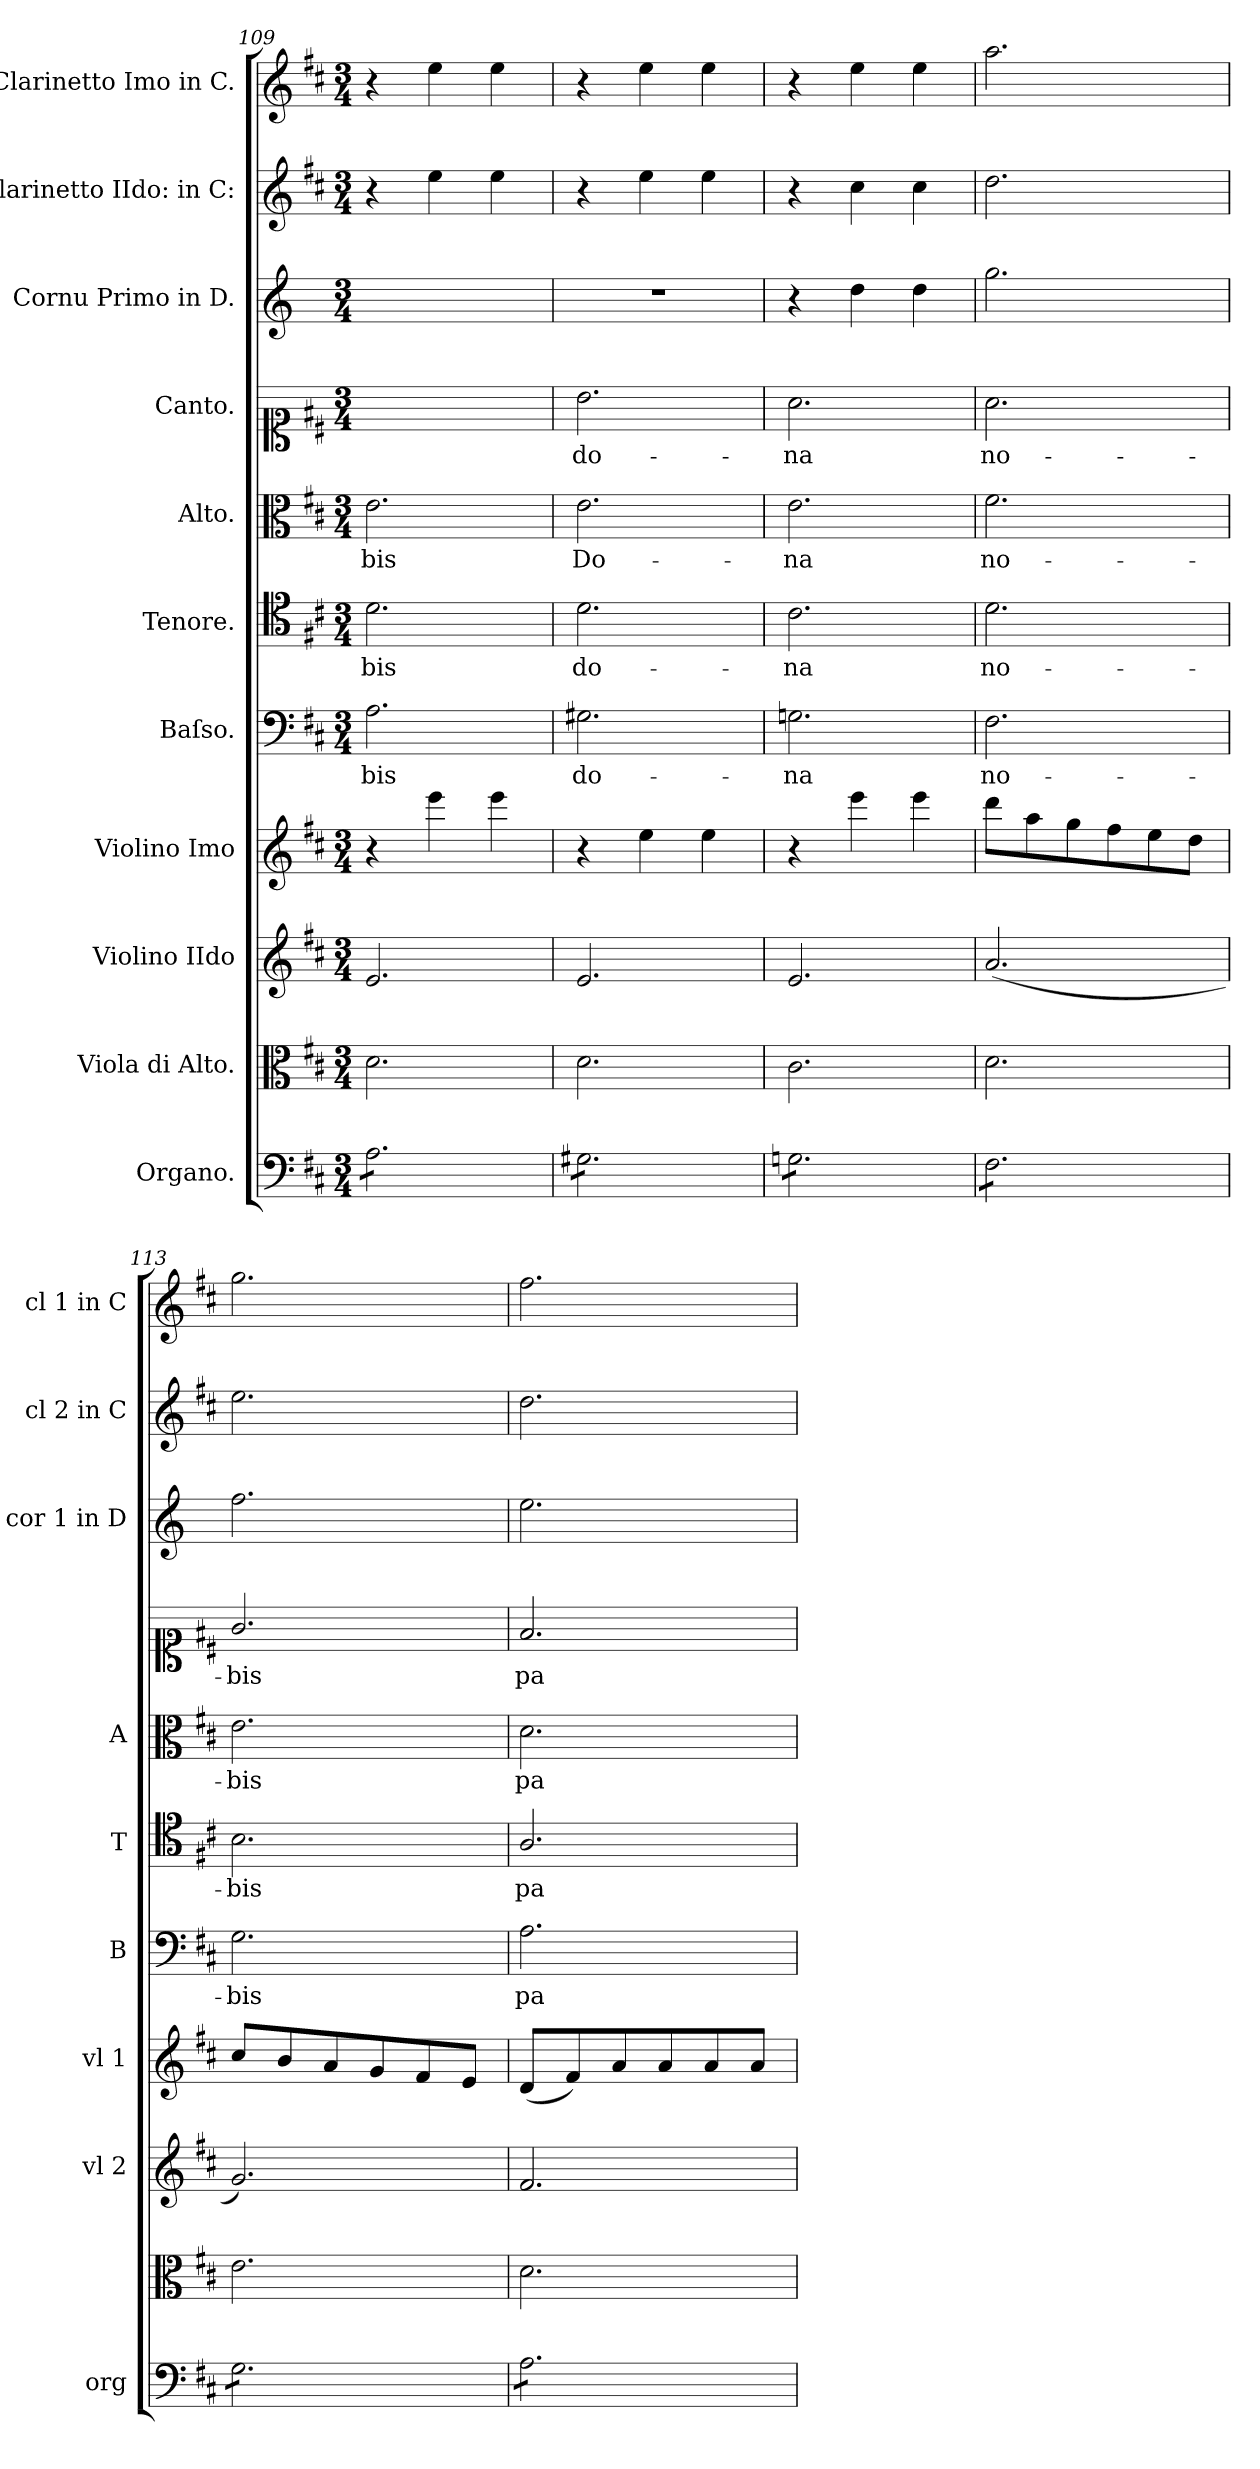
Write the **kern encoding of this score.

**kern	**kern	**kern	**kern	**kern	**text	**kern	**text	**kern	**text	**kern	**text	**dynam	**kern	**kern	**kern
*part11	*part10	*part9	*part8	*part7	*part7	*part6	*part6	*part5	*part5	*part4	*part4	*part4	*part3	*part2	*part1
*staff11	*staff10	*staff9	*staff8	*staff7	*staff7	*staff6	*staff6	*staff5	*staff5	*staff4	*staff4	*staff4	*staff3	*staff2	*staff1
*I"Organo.	*I"Viola di Alto.	*I"Violino IIdo	*I"Violino Imo	*I"Baſso.	*	*I"Tenore.	*	*I"Alto.	*	*I"Canto.	*	*	*I"Cornu Primo in D.	*I"Clarinetto IIdo: in C:	*I"Clarinetto Imo in C.
*I'org	*	*I'vl 2	*I'vl 1	*I'B	*	*I'T	*	*I'A	*	*	*	*	*I'cor 1 in D	*I'cl 2 in C	*I'cl 1 in C
*clefF4	*clefC3	*clefG2	*clefG2	*clefF4	*	*clefC4	*	*clefC3	*	*clefC1	*	*	*clefG2	*clefG2	*clefG2
*	*	*	*	*	*	*	*	*	*	*	*	*	*ITrd6c10	*	*
*k[f#c#]	*k[f#c#]	*k[f#c#]	*k[f#c#]	*k[f#c#]	*	*k[f#c#]	*	*k[f#c#]	*	*k[f#c#]	*	*	*k[f#c#]	*k[f#c#]	*k[f#c#]
*D:	*D:	*D:	*D:	*D:	*	*D:	*	*D:	*	*D:	*	*	*D:	*D:	*D:
*M3/4	*M3/4	*M3/4	*M3/4	*M3/4	*	*M3/4	*	*M3/4	*	*M3/4	*	*	*M3/4	*M3/4	*M3/4
=109	=109	=109	=109	=109	=109	=109	=109	=109	=109	=109	=109	=109	=109	=109	=109
*tremolo	*	*	*	*	*	*	*	*	*	*	*	*	*	*	*
8A\L	2.d\	2.e/	4r	2.A\	-bis	2.d\	-bis	2.e\	-bis	2.ryy	.	.	2.ryy	4r	4r
8A\	.	.	.	.	.	.	.	.	.	.	.	.	.	.	.
8A\	.	.	4eee\	.	.	.	.	.	.	.	.	.	.	4ee\	4ee\
8A\	.	.	.	.	.	.	.	.	.	.	.	.	.	.	.
8A\	.	.	4eee\	.	.	.	.	.	.	.	.	.	.	4ee\	4ee\
8A\J	.	.	.	.	.	.	.	.	.	.	.	.	.	.	.
=110	=110	=110	=110	=110	=110	=110	=110	=110	=110	=110	=110	=110	=110	=110	=110
!	!	!	!	!	!	!	!	!	!	!	!	!LO:DY:a:rj	!	!	!
8G#X\L	2.d\	2.e/	4r	2.G#X\	do-	2.d\	do-	2.e\	Do-	2.b\	do-	po.	2.r	4r	4r
8G#X\	.	.	.	.	.	.	.	.	.	.	.	.	.	.	.
8G#X\	.	.	4ee\	.	.	.	.	.	.	.	.	.	.	4ee\	4ee\
8G#X\	.	.	.	.	.	.	.	.	.	.	.	.	.	.	.
8G#X\	.	.	4ee\	.	.	.	.	.	.	.	.	.	.	4ee\	4ee\
8G#X\J	.	.	.	.	.	.	.	.	.	.	.	.	.	.	.
=111	=111	=111	=111	=111	=111	=111	=111	=111	=111	=111	=111	=111	=111	=111	=111
8Gn\L	2.c#\	2.e/	4r	2.Gn\	-na	2.c#\	-na	2.e\	-na	2.a\	-na	.	4r	4r	4r
8Gn\	.	.	.	.	.	.	.	.	.	.	.	.	.	.	.
8Gn\	.	.	4eee\	.	.	.	.	.	.	.	.	.	4e\	4cc#\	4ee\
8Gn\	.	.	.	.	.	.	.	.	.	.	.	.	.	.	.
8Gn\	.	.	4eee\	.	.	.	.	.	.	.	.	.	4e\	4cc#\	4ee\
8Gn\J	.	.	.	.	.	.	.	.	.	.	.	.	.	.	.
=112	=112	=112	=112	=112	=112	=112	=112	=112	=112	=112	=112	=112	=112	=112	=112
8F#\L	2.d\	(<2.a/	8ddd\L	2.F#\	no-	2.d\	no-	2.f#\	no-	2.a\	no-	.	2.a\	2.dd\	2.aa\
8F#\	.	.	8aa\	.	.	.	.	.	.	.	.	.	.	.	.
8F#\	.	.	8gg\	.	.	.	.	.	.	.	.	.	.	.	.
8F#\	.	.	8ff#\	.	.	.	.	.	.	.	.	.	.	.	.
8F#\	.	.	8ee\	.	.	.	.	.	.	.	.	.	.	.	.
8F#\J	.	.	8dd\J	.	.	.	.	.	.	.	.	.	.	.	.
=113	=113	=113	=113	=113	=113	=113	=113	=113	=113	=113	=113	=113	=113	=113	=113
8G\L	2.e\	2.g/)	8cc#/L	2.G\	-bis	2.B\	-bis	2.e\	-bis	2.g/	-bis	.	2.g\	2.ee\	2.gg\
8G\	.	.	8b/	.	.	.	.	.	.	.	.	.	.	.	.
8G\	.	.	8a/	.	.	.	.	.	.	.	.	.	.	.	.
8G\	.	.	8g/	.	.	.	.	.	.	.	.	.	.	.	.
8G\	.	.	8f#/	.	.	.	.	.	.	.	.	.	.	.	.
8G\J	.	.	8e/J	.	.	.	.	.	.	.	.	.	.	.	.
=114	=114	=114	=114	=114	=114	=114	=114	=114	=114	=114	=114	=114	=114	=114	=114
8A\L	2.d\	2.f#/	(<8d/L	2.A\	pa-	2.A/	pa-	2.d\	pa-	2.f#/	pa-	.	2.f#\	2.dd\	2.ff#\
8A\	.	.	8f#/)	.	.	.	.	.	.	.	.	.	.	.	.
8A\	.	.	8a/	.	.	.	.	.	.	.	.	.	.	.	.
8A\	.	.	8a/	.	.	.	.	.	.	.	.	.	.	.	.
8A\	.	.	8a/	.	.	.	.	.	.	.	.	.	.	.	.
8A\J	.	.	8a/J	.	.	.	.	.	.	.	.	.	.	.	.
*Xtremolo	*	*	*	*	*	*	*	*	*	*	*	*	*	*	*
=	=	=	=	=	=	=	=	=	=	=	=	=	=	=	=
*-	*-	*-	*-	*-	*-	*-	*-	*-	*-	*-	*-	*-	*-	*-	*-
